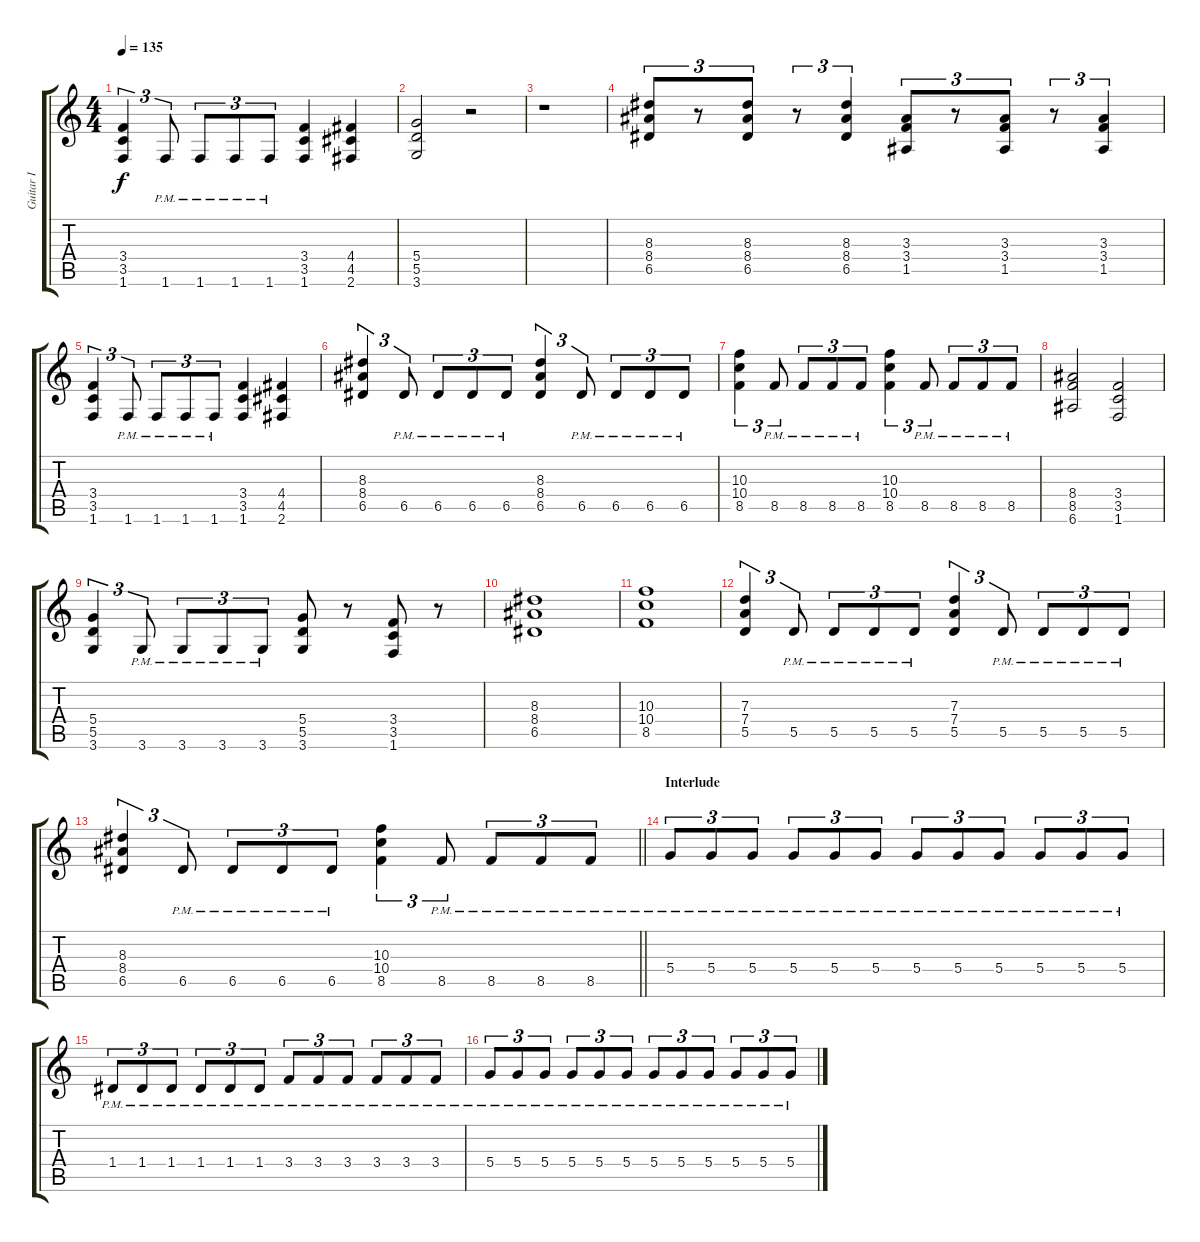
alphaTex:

\track ("Guitar I" "Guitar I") {instrument overdrivenguitar}
\staff {score tabs}
\tuning (E4 B3 G3 D3 A2 E2) {hide}
\ts (4 4)
\tempo 135
\clef g2
\ks c
(3.4 3.5 1.6).4{tu (3 2) dy f} 1.6{pm}.8{tu (3 2)} 1.6{pm}.8{tu (3 2)} 1.6{pm}.8{tu (3 2)} 1.6{pm}.8{tu (3 2)} (3.4 3.5 1.6).4 (4.4 4.5 2.6).4 |
(5.4 5.5 3.6).2 r.2 |
r.1 |
(8.3 8.4 6.5).8{tu (3 2)} r.8{tu (3 2)} (8.3 8.4 6.5).8{tu (3 2)} r.8{tu (3 2)} (8.3 8.4 6.5).4{tu (3 2)} (3.3 3.4 1.5).8{tu (3 2)} r.8{tu (3 2)} (3.3 3.4 1.5).8{tu (3 2)} r.8{tu (3 2)} (3.3 3.4 1.5).4{tu (3 2)} |
(3.4 3.5 1.6).4{tu (3 2)} 1.6{pm}.8{tu (3 2)} 1.6{pm}.8{tu (3 2)} 1.6{pm}.8{tu (3 2)} 1.6{pm}.8{tu (3 2)} (3.4 3.5 1.6).4 (4.4 4.5 2.6).4 |
(8.3 8.4 6.5).4{tu (3 2)} 6.5{pm}.8{tu (3 2)} 6.5{pm}.8{tu (3 2)} 6.5{pm}.8{tu (3 2)} 6.5{pm}.8{tu (3 2)} (8.3 8.4 6.5).4{tu (3 2)} 6.5{pm}.8{tu (3 2)} 6.5{pm}.8{tu (3 2)} 6.5{pm}.8{tu (3 2)} 6.5{pm}.8{tu (3 2)} |
(10.3 10.4 8.5).4{tu (3 2)} 8.5{pm}.8{tu (3 2)} 8.5{pm}.8{tu (3 2)} 8.5{pm}.8{tu (3 2)} 8.5{pm}.8{tu (3 2)} (10.3 10.4 8.5).4{tu (3 2)} 8.5{pm}.8{tu (3 2)} 8.5{pm}.8{tu (3 2)} 8.5{pm}.8{tu (3 2)} 8.5{pm}.8{tu (3 2)} |
(8.4 8.5 6.6).2 (3.4 3.5 1.6).2 |
(5.4 5.5 3.6).4{tu (3 2)} 3.6{pm}.8{tu (3 2)} 3.6{pm}.8{tu (3 2)} 3.6{pm}.8{tu (3 2)} 3.6{pm}.8{tu (3 2)} (5.4 5.5 3.6).8 r.8 (3.4 3.5 1.6).8 r.8 |
(8.3 8.4 6.5).1 |
(10.3 10.4 8.5).1 |
(7.3 7.4 5.5).4{tu (3 2)} 5.5{pm}.8{tu (3 2)} 5.5{pm}.8{tu (3 2)} 5.5{pm}.8{tu (3 2)} 5.5{pm}.8{tu (3 2)} (7.3 7.4 5.5).4{tu (3 2)} 5.5{pm}.8{tu (3 2)} 5.5{pm}.8{tu (3 2)} 5.5{pm}.8{tu (3 2)} 5.5{pm}.8{tu (3 2)} |
\barLineRight lightlight
(8.3 8.4 6.5).4{tu (3 2)} 6.5{pm}.8{tu (3 2)} 6.5{pm}.8{tu (3 2)} 6.5{pm}.8{tu (3 2)} 6.5{pm}.8{tu (3 2)} (10.3 10.4 8.5).4{tu (3 2)} 8.5{pm}.8{tu (3 2)} 8.5{pm}.8{tu (3 2)} 8.5{pm}.8{tu (3 2)} 8.5{pm}.8{tu (3 2)} |
\section ("" "Interlude")
5.4{pm}.8{tu (3 2)} 5.4{pm}.8{tu (3 2)} 5.4{pm}.8{tu (3 2)} 5.4{pm}.8{tu (3 2)} 5.4{pm}.8{tu (3 2)} 5.4{pm}.8{tu (3 2)} 5.4{pm}.8{tu (3 2)} 5.4{pm}.8{tu (3 2)} 5.4{pm}.8{tu (3 2)} 5.4{pm}.8{tu (3 2)} 5.4{pm}.8{tu (3 2)} 5.4{pm}.8{tu (3 2)} |
1.4{pm}.8{tu (3 2)} 1.4{pm}.8{tu (3 2)} 1.4{pm}.8{tu (3 2)} 1.4{pm}.8{tu (3 2)} 1.4{pm}.8{tu (3 2)} 1.4{pm}.8{tu (3 2)} 3.4{pm}.8{tu (3 2)} 3.4{pm}.8{tu (3 2)} 3.4{pm}.8{tu (3 2)} 3.4{pm}.8{tu (3 2)} 3.4{pm}.8{tu (3 2)} 3.4{pm}.8{tu (3 2)} |
5.4{pm}.8{tu (3 2)} 5.4{pm}.8{tu (3 2)} 5.4{pm}.8{tu (3 2)} 5.4{pm}.8{tu (3 2)} 5.4{pm}.8{tu (3 2)} 5.4{pm}.8{tu (3 2)} 5.4{pm}.8{tu (3 2)} 5.4{pm}.8{tu (3 2)} 5.4{pm}.8{tu (3 2)} 5.4{pm}.8{tu (3 2)} 5.4{pm}.8{tu (3 2)} 5.4{pm}.8{tu (3 2)}
